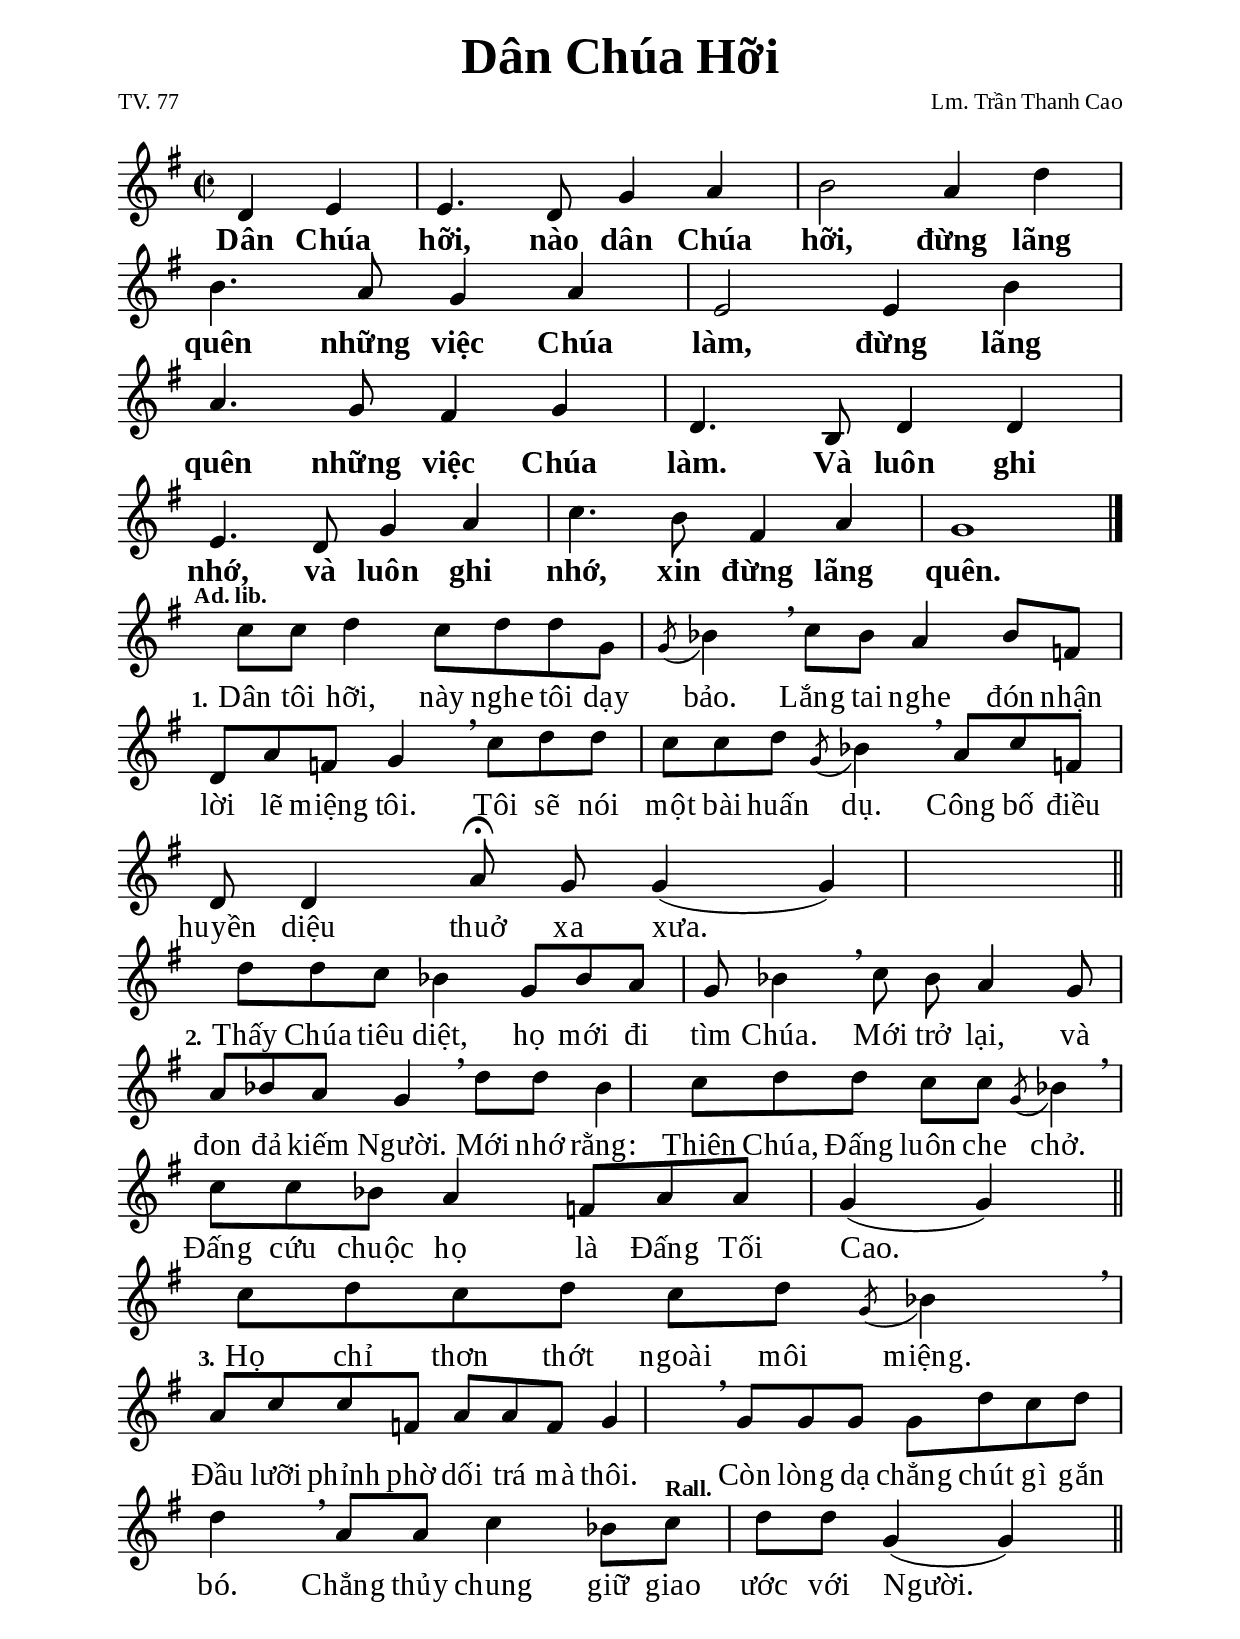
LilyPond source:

% Cài đặt chung
\version "2.20.0"
\include "english.ly"

\header {
  title = \markup { \fontsize #3 "Dân Chúa Hỡi" }
  poet = "TV. 77"
  composer = "Lm. Trần Thanh Cao"
  arranger = " "
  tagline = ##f
}


\paper {
  #(set-paper-size "a4")
  top-margin = 15\mm
  bottom-margin = 15\mm
  left-margin = 20\mm
  right-margin = 20\mm
  indent = #0
  #(define fonts
    (make-pango-font-tree
      "Liberation Serif"
      "Liberation Serif"
      "Liberation Serif"
      (/ 20 20)))
  page-count = #1
}

% Nhạc điệp khúc
nhacDiepKhuc = \relative c' {

  \partial 2 d4 e |
  e4. d8 g4 a |
  b2 a4 d |
  b4. a8 g4 a |
  e2 e4 b' |
  a4. g8 fs4 g |
  d4. b8 d4 d |
  e4. d8 g4 a |
  c4. b8 fs4 a |
  g1 \bar "|."
}

% Nhạc phiên khúc
nhacPhienKhucMot = \relative c'' {

  \tempo "Ad. lib."
  c8 c d4 c8 d d g, \acciaccatura g8 bf4 \breathe
  c8 bf a4 bf8 f d a' f g4 \breathe
  c8 d d c c d \acciaccatura g,8 bf4 \breathe
  a8 c f, d d4 a'8 \fermata g8 g4 (g) \bar "||"
}

nhacPhienKhucHai = \relative c'' {
 
  d8 d c bf4
  g8 bf a g bf4 \breathe
  c8 bf a4 g8 a bf a g4 \breathe
  d'8 d bf4
  c8 d d c c \acciaccatura g8 bf4 \breathe
  c8 c bf a4 f8 a a g4 (g) \bar "||"
}

nhacPhienKhucBa = \relative c'' {
 
  c8 d c d c d \acciaccatura g,8 bf4 \breathe
  a8 c c f, a a f g4 \breathe
  g8 g g g d' c d d4 \breathe
  a8 a c4 bf8 \tempo "Rall." c d d g,4 (g) \bar "||"
}

% Lời điệp khúc
loiDiepKhuc = \lyricmode {
 
  Dân Chúa hỡi, nào dân Chúa hỡi,
  đừng lãng quên những việc Chúa làm,
  đừng lãng quên những việc Chúa làm.
  Và luôn ghi nhớ, và luôn ghi nhớ,
  xin đừng lãng quên.
}

% Lời phiên khúc
loiPhienKhucMot = \lyricmode {
  \set stanza = #"1."
  Dân tôi hỡi, này nghe tôi dạy bảo.
  Lắng tai nghe đón nhận lời lẽ miệng tôi.
  Tôi sẽ nói một bài huấn dụ.
  Công bố điều huyền diệu thuở xa xưa.
}

loiPhienKhucHai = \lyricmode {
  \set stanza = #"2."
  Thấy Chúa tiêu diệt, họ mới đi tìm Chúa.
  Mới trở lại, và đon đả kiếm Người.
  Mới nhớ rằng: Thiên Chúa, Đấng luôn che chở.
  Đấng cứu chuộc họ là Đấng Tối Cao.
}

loiPhienKhucBa = \lyricmode {
  \set stanza = #"3."
  Họ chỉ thơn thớt ngoài môi miệng.
  Đầu lưỡi phỉnh phờ dối trá mà thôi.
  Còn lòng dạ chẳng chút gì gắn bó.
  Chẳng thủy chung giữ giao ước với Người.
}


% Dàn trang
\score {
  \new ChoirStaff <<
    \new Staff = diepKhuc \with {
        \consists "Merge_rests_engraver"
        \magnifyStaff #(magstep +1)
      }
      <<
      \new Voice = beSop {
        \key g \major \time 2/2 \stemNeutral \nhacDiepKhuc
      }
    >>
    \new Lyrics \lyricsto beSop \loiDiepKhuc
  >>
  \layout {
    \override Lyrics.LyricText.font-series = #'bold
    \override Lyrics.LyricText.font-size = #+3
    \override Lyrics.LyricSpace.minimum-distance = #2.0
    \override Score.BarNumber.break-visibility = ##(#f #f #f)
  }
}

\score {
  \new ChoirStaff <<
    \new Staff = phienKhuc \with {
        \magnifyStaff #(magstep +1)
      }
      <<
      \new Voice = beSop {
        \key g \major \time 2/2 \nhacPhienKhucMot
      }
    >>
    \new Lyrics \lyricsto beSop \loiPhienKhucMot
  >>
  \layout {
    \override Staff.TimeSignature.transparent = ##t
    \override Lyrics.LyricText.font-size = #+3
    \override Lyrics.LyricSpace.minimum-distance = #0.5
    \override Score.BarNumber.break-visibility = ##(#f #f #f)
    \set Score.barAlways = ##t
    \set Score.defaultBarType = ""
  } 
}

\score {
  \new ChoirStaff <<
    \new Staff = phienKhuc \with {
        \magnifyStaff #(magstep +1)
      }
      <<
      \new Voice = beSop {
        \key g \major \time 2/2 \nhacPhienKhucHai
      }
    >>
    \new Lyrics \lyricsto beSop \loiPhienKhucHai
  >>
  \layout {
    \override Staff.TimeSignature.transparent = ##t
    \override Lyrics.LyricText.font-size = #+3
    \override Lyrics.LyricSpace.minimum-distance = #0.5
    \override Score.BarNumber.break-visibility = ##(#f #f #f)
    \set Score.barAlways = ##t
    \set Score.defaultBarType = ""
  } 
}

\score {
  \new ChoirStaff <<
    \new Staff = phienKhuc \with {
        \magnifyStaff #(magstep +1)
      }
      <<
      \new Voice = beSop {
        \key g \major \time 2/2 \nhacPhienKhucBa
      }
    >>
    \new Lyrics \lyricsto beSop \loiPhienKhucBa
  >>
  \layout {
    \override Staff.TimeSignature.transparent = ##t
    \override Lyrics.LyricText.font-size = #+3
    \override Lyrics.LyricSpace.minimum-distance = #0.5
    \override Score.BarNumber.break-visibility = ##(#f #f #f)
    \set Score.barAlways = ##t
    \set Score.defaultBarType = ""
  } 
}